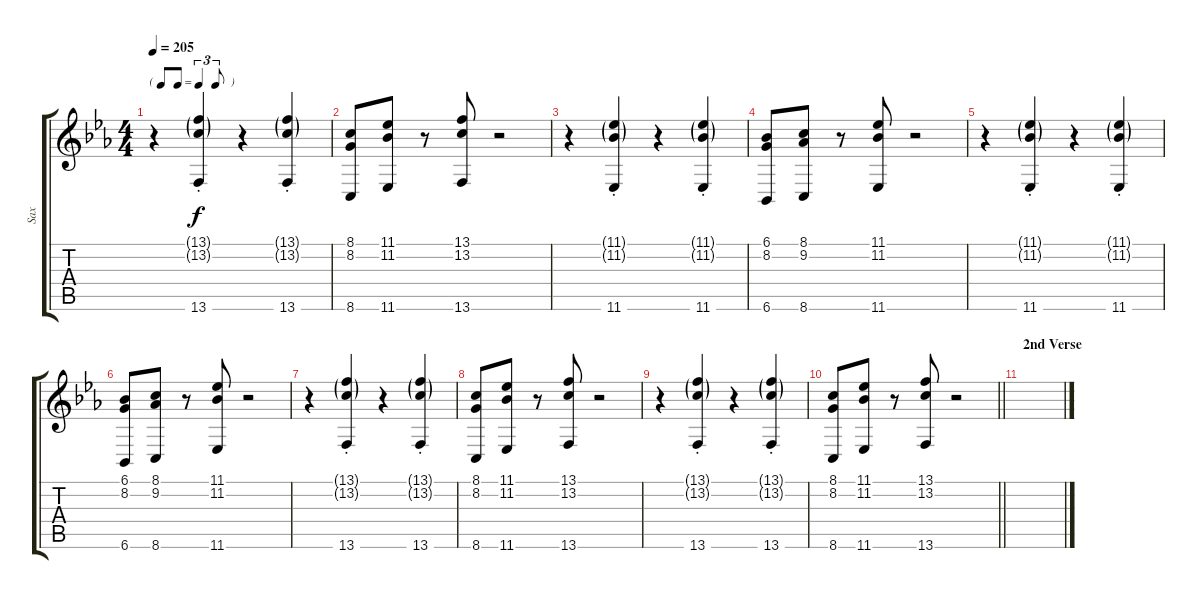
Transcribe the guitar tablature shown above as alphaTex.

\track ("Sax" "Sax") {instrument tenorsax}
\staff {score tabs}
\tuning (E4 B3 G3 D3 A2 E2) {hide}
\ts (4 4)
\tf triplet8th
\tempo 205
\clef g2
\ks eb
r.4{dy f} (13.1{g st} 13.2{g st} 13.6{st}).4 r.4 (13.1{g st} 13.2{g st} 13.6{st}).4 |
(8.1 8.2 8.6).8 (11.1 11.2 11.6).8 r.8 (13.1 13.2 13.6).8 r.2 |
r.4 (11.1{g st} 11.2{g st} 11.6{st}).4 r.4 (11.1{g st} 11.2{g st} 11.6{st}).4 |
(6.1 8.2 6.6).8 (8.1 9.2 8.6).8 r.8 (11.1 11.2 11.6).8 r.2 |
r.4 (11.1{g st} 11.2{g st} 11.6{st}).4 r.4 (11.1{g st} 11.2{g st} 11.6{st}).4 |
(6.1 8.2 6.6).8 (8.1 9.2 8.6).8 r.8 (11.1 11.2 11.6).8 r.2 |
r.4 (13.1{g st} 13.2{g st} 13.6{st}).4 r.4 (13.1{g st} 13.2{g st} 13.6{st}).4 |
(8.1 8.2 8.6).8 (11.1 11.2 11.6).8 r.8 (13.1 13.2 13.6).8 r.2 |
r.4 (13.1{g st} 13.2{g st} 13.6{st}).4 r.4 (13.1{g st} 13.2{g st} 13.6{st}).4 |
\barLineRight lightlight
(8.1 8.2 8.6).8 (11.1 11.2 11.6).8 r.8 (13.1 13.2 13.6).8 r.2 |
\section ("" "2nd Verse")
